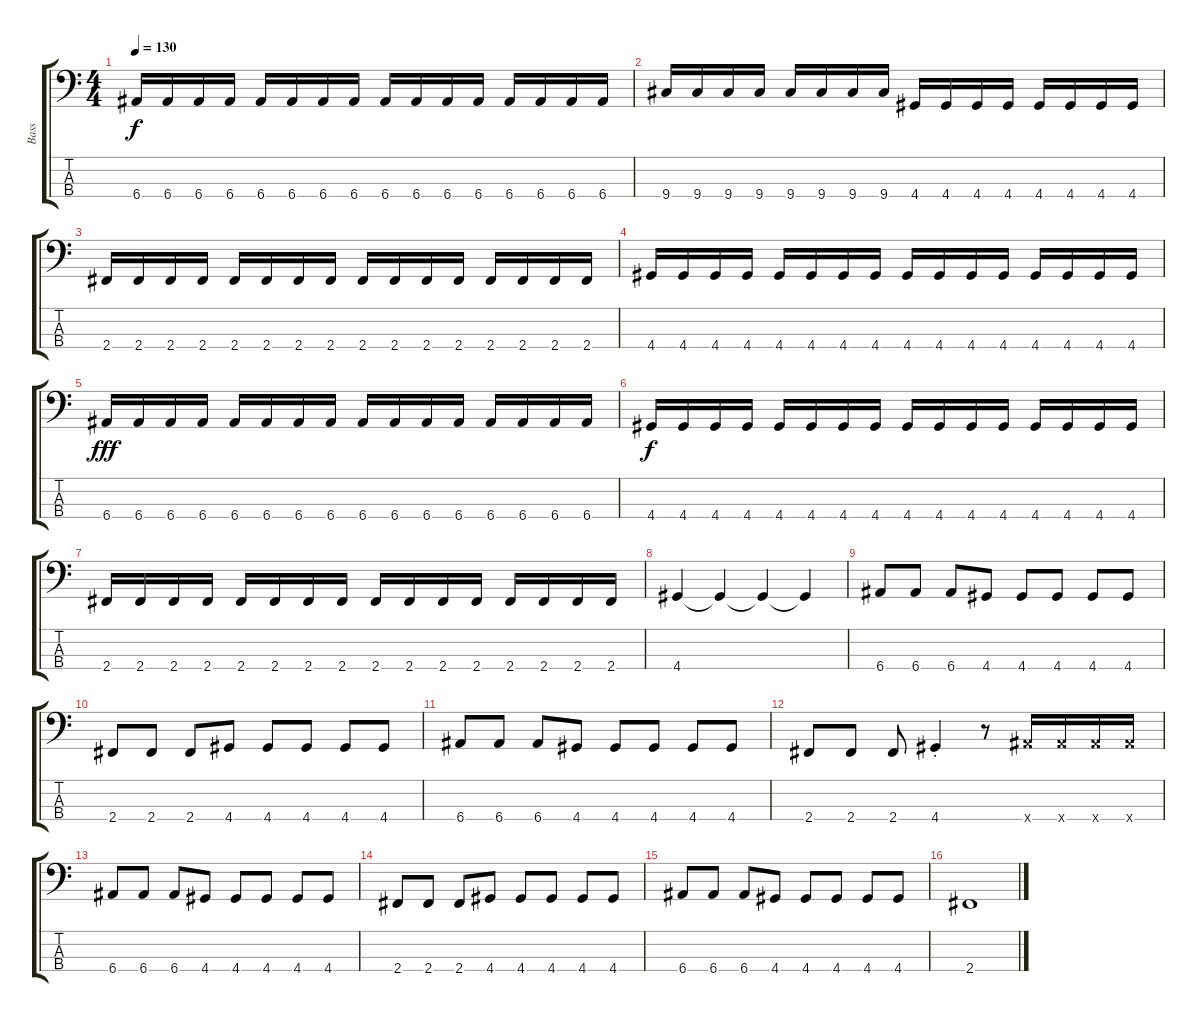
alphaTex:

\track ("Bass" "Bass") {instrument electricbasspick}
\staff {score tabs}
\tuning (G2 D2 A1 E1) {hide}
\ts (4 4)
\tempo 130
\clef f4
\ks c
6.4.16{dy f} 6.4.16 6.4.16 6.4.16 6.4.16 6.4.16 6.4.16 6.4.16 6.4.16 6.4.16 6.4.16 6.4.16 6.4.16 6.4.16 6.4.16 6.4.16 |
9.4.16 9.4.16 9.4.16 9.4.16 9.4.16 9.4.16 9.4.16 9.4.16 4.4.16 4.4.16 4.4.16 4.4.16 4.4.16 4.4.16 4.4.16 4.4.16 |
2.4.16 2.4.16 2.4.16 2.4.16 2.4.16 2.4.16 2.4.16 2.4.16 2.4.16 2.4.16 2.4.16 2.4.16 2.4.16 2.4.16 2.4.16 2.4.16 |
4.4.16 4.4.16 4.4.16 4.4.16 4.4.16 4.4.16 4.4.16 4.4.16 4.4.16 4.4.16 4.4.16 4.4.16 4.4.16 4.4.16 4.4.16 4.4.16 |
6.4.16{dy fff} 6.4.16 6.4.16 6.4.16 6.4.16 6.4.16 6.4.16 6.4.16 6.4.16 6.4.16 6.4.16 6.4.16 6.4.16 6.4.16 6.4.16 6.4.16 |
4.4.16{dy f} 4.4.16 4.4.16 4.4.16 4.4.16 4.4.16 4.4.16 4.4.16 4.4.16 4.4.16 4.4.16 4.4.16 4.4.16 4.4.16 4.4.16 4.4.16 |
2.4.16 2.4.16 2.4.16 2.4.16 2.4.16 2.4.16 2.4.16 2.4.16 2.4.16 2.4.16 2.4.16 2.4.16 2.4.16 2.4.16 2.4.16 2.4.16 |
4.4.4 4.4{t}.4 4.4{t}.4 4.4{t}.4 |
6.4.8 6.4.8 6.4.8 4.4.8 4.4.8 4.4.8 4.4.8 4.4.8 |
2.4.8 2.4.8 2.4.8 4.4.8 4.4.8 4.4.8 4.4.8 4.4.8 |
6.4.8 6.4.8 6.4.8 4.4.8 4.4.8 4.4.8 4.4.8 4.4.8 |
2.4.8 2.4.8 2.4.8 4.4{st}.4 r.8 6.4{x}.16 6.4{x}.16 6.4{x}.16 6.4{x}.16 |
6.4.8 6.4.8 6.4.8 4.4.8 4.4.8 4.4.8 4.4.8 4.4.8 |
2.4.8 2.4.8 2.4.8 4.4.8 4.4.8 4.4.8 4.4.8 4.4.8 |
6.4.8 6.4.8 6.4.8 4.4.8 4.4.8 4.4.8 4.4.8 4.4.8 |
2.4.1
